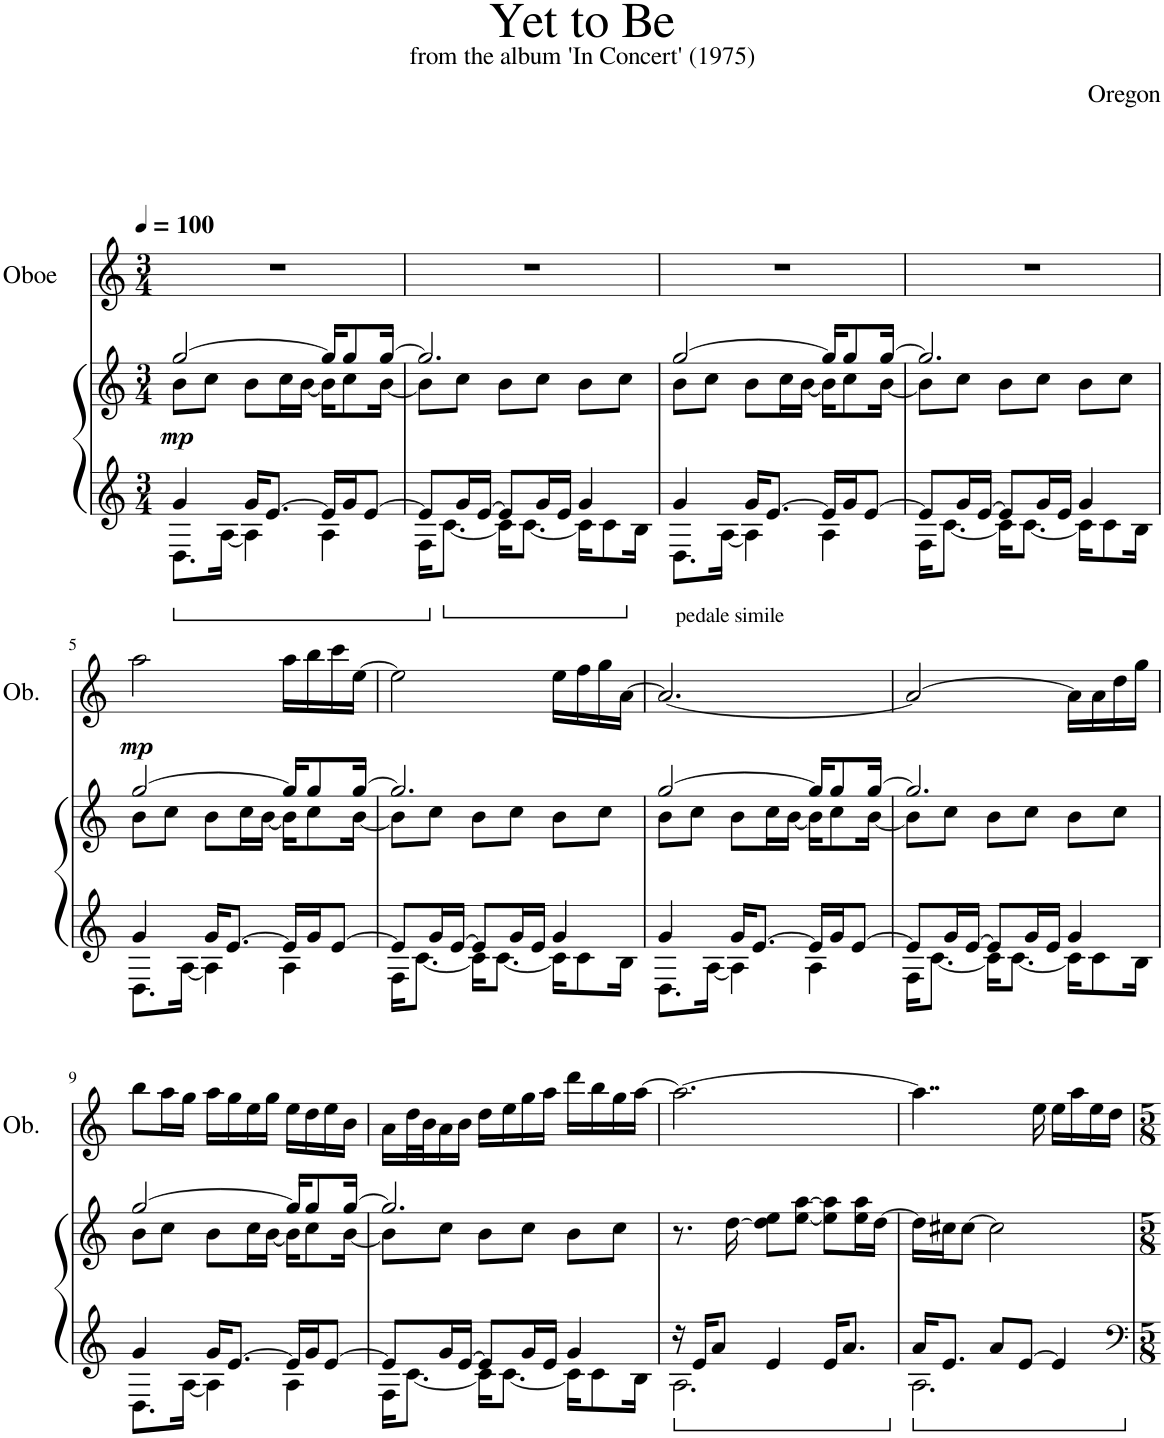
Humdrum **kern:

**kern	**kern	**dynam	**kern	**dynam
*part2	*part2	*part2	*part1	*part1
*staff3	*staff2	*staff2/3	*staff1	*staff1
*I"Piano	*	*	*I"Oboe	*
*I'Pno	*	*	*I'Ob.	*
*clefG2	*clefG2	*	*clefG2	*
*k[]	*k[]	*	*k[]	*
*M3/4	*M3/4	*	*M3/4	*
*MM100	*MM100	*	*MM100	*
=1	=1	=1	=1	=1
*^	*^	*	*	*
!	!	!	!	!LO:DY:b	!	!
4g/	8.D\L	[2gg/	8b\L	mp	2.r	.
.	.	.	8cc\J	.	.	.
.	[16A\Jk	.	.	.	.	.
16g/KL	4A\]	.	8b\L	.	.	.
[8.e/J	.	.	.	.	.	.
.	.	.	16cc\L	.	.	.
.	.	.	[16b\JJ	.	.	.
16e/LL]	4A\	16gg/KL]	16b\KL]	.	.	.
16g/J	.	8gg/	8cc\	.	.	.
[8e/J	.	.	.	.	.	.
.	.	[16gg/Jk	[16b\Jk	.	.	.
=2	=2	=2	=2	=2	=2	=2
8e/L]	16F\KL	2.gg/]	8b\L]	.	2.r	.
.	[8.c\J	.	.	.	.	.
16g/L	.	.	8cc\J	.	.	.
[16e/JJ	.	.	.	.	.	.
8e/L]	16c\KL]	.	8b\L	.	.	.
.	[8.c\J	.	.	.	.	.
16g/L	.	.	8cc\J	.	.	.
16e/JJ	.	.	.	.	.	.
4g/	16c\KL]	.	8b\L	.	.	.
.	8c\	.	.	.	.	.
.	.	.	8cc\J	.	.	.
.	16B\Jk	.	.	.	.	.
=3	=3	=3	=3	=3	=3	=3
!LO:TX:b:t=pedale simile	!	!	!	!	!	!
4g/	8.D\L	[2gg/	8b\L	.	2.r	.
.	.	.	8cc\J	.	.	.
.	[16A\Jk	.	.	.	.	.
16g/KL	4A\]	.	8b\L	.	.	.
[8.e/J	.	.	.	.	.	.
.	.	.	16cc\L	.	.	.
.	.	.	[16b\JJ	.	.	.
16e/LL]	4A\	16gg/KL]	16b\KL]	.	.	.
16g/J	.	8gg/	8cc\	.	.	.
[8e/J	.	.	.	.	.	.
.	.	[16gg/Jk	[16b\Jk	.	.	.
=4	=4	=4	=4	=4	=4	=4
8e/L]	16F\KL	2.gg/]	8b\L]	.	2.r	.
.	[8.c\J	.	.	.	.	.
16g/L	.	.	8cc\J	.	.	.
[16e/JJ	.	.	.	.	.	.
8e/L]	16c\KL]	.	8b\L	.	.	.
.	[8.c\J	.	.	.	.	.
16g/L	.	.	8cc\J	.	.	.
16e/JJ	.	.	.	.	.	.
4g/	16c\KL]	.	8b\L	.	.	.
.	8c\	.	.	.	.	.
.	.	.	8cc\J	.	.	.
.	16B\Jk	.	.	.	.	.
!!LO:LB:g=z
=5	=5	=5	=5	=5	=5	=5
!	!	!	!	!	!	!LO:DY:b
4g/	8.D\L	[2gg/	8b\L	.	2aa\	mp
.	.	.	8cc\J	.	.	.
.	[16A\Jk	.	.	.	.	.
16g/KL	4A\]	.	8b\L	.	.	.
[8.e/J	.	.	.	.	.	.
.	.	.	16cc\L	.	.	.
.	.	.	[16b\JJ	.	.	.
16e/LL]	4A\	16gg/KL]	16b\KL]	.	16aa\LL	.
16g/J	.	8gg/	8cc\	.	16bb\	.
[8e/J	.	.	.	.	16ccc\	.
.	.	[16gg/Jk	[16b\Jk	.	[16ee\JJ	.
=6	=6	=6	=6	=6	=6	=6
8e/L]	16F\KL	2.gg/]	8b\L]	.	2ee\]	.
.	[8.c\J	.	.	.	.	.
16g/L	.	.	8cc\J	.	.	.
[16e/JJ	.	.	.	.	.	.
8e/L]	16c\KL]	.	8b\L	.	.	.
.	[8.c\J	.	.	.	.	.
16g/L	.	.	8cc\J	.	.	.
16e/JJ	.	.	.	.	.	.
4g/	16c\KL]	.	8b\L	.	16ee\LL	.
.	8c\	.	.	.	16ff\	.
.	.	.	8cc\J	.	16gg\	.
.	16B\Jk	.	.	.	[16a\JJ	.
=7	=7	=7	=7	=7	=7	=7
4g/	8.D\L	[2gg/	8b\L	.	2.a/_	.
.	.	.	8cc\J	.	.	.
.	[16A\Jk	.	.	.	.	.
16g/KL	4A\]	.	8b\L	.	.	.
[8.e/J	.	.	.	.	.	.
.	.	.	16cc\L	.	.	.
.	.	.	[16b\JJ	.	.	.
16e/LL]	4A\	16gg/KL]	16b\KL]	.	.	.
16g/J	.	8gg/	8cc\	.	.	.
[8e/J	.	.	.	.	.	.
.	.	[16gg/Jk	[16b\Jk	.	.	.
=8	=8	=8	=8	=8	=8	=8
8e/L]	16F\KL	2.gg/]	8b\L]	.	2a/_	.
.	[8.c\J	.	.	.	.	.
16g/L	.	.	8cc\J	.	.	.
[16e/JJ	.	.	.	.	.	.
8e/L]	16c\KL]	.	8b\L	.	.	.
.	[8.c\J	.	.	.	.	.
16g/L	.	.	8cc\J	.	.	.
16e/JJ	.	.	.	.	.	.
4g/	16c\KL]	.	8b\L	.	16a\LL]	.
.	8c\	.	.	.	16a\	.
.	.	.	8cc\J	.	16dd\	.
.	16B\Jk	.	.	.	16gg\JJ	.
!!LO:LB:g=z
=9	=9	=9	=9	=9	=9	=9
4g/	8.D\L	[2gg/	8b\L	.	8bb\L	.
.	.	.	8cc\J	.	16aa\L	.
.	[16A\Jk	.	.	.	16gg\JJ	.
16g/KL	4A\]	.	8b\L	.	16aa\LL	.
[8.e/J	.	.	.	.	16gg\	.
.	.	.	16cc\L	.	16ee\	.
.	.	.	[16b\JJ	.	16gg\JJ	.
16e/LL]	4A\	16gg/KL]	16b\KL]	.	16ee\LL	.
16g/J	.	8gg/	8cc\	.	16dd\	.
[8e/J	.	.	.	.	16ee\	.
.	.	[16gg/Jk	[16b\Jk	.	16b\JJ	.
=10	=10	=10	=10	=10	=10	=10
8e/L]	16F\KL	2.gg/]	8b\L]	.	16a\LL	.
.	[8.c\J	.	.	.	32dd\L	.
.	.	.	.	.	32b\J	.
16g/L	.	.	8cc\J	.	16a\	.
[16e/JJ	.	.	.	.	16b\JJ	.
8e/L]	16c\KL]	.	8b\L	.	16dd\LL	.
.	[8.c\J	.	.	.	16ee\	.
16g/L	.	.	8cc\J	.	16gg\	.
16e/JJ	.	.	.	.	16aa\JJ	.
4g/	16c\KL]	.	8b\L	.	16ddd\LL	.
.	8c\	.	.	.	16bb\	.
.	.	.	8cc\J	.	16gg\	.
.	16B\Jk	.	.	.	[16aa\JJ	.
*	*	*v	*v	*	*	*
=11	=11	=11	=11	=11	=11
16r	2.A\	8.r	.	2.aa\_	.
16e/KL	.	.	.	.	.
8a/J	.	.	.	.	.
.	.	[16dd\	.	.	.
4e/	.	8dd\] 8ee\L	.	.	.
.	.	[8ee\ [8aa\J	.	.	.
16e/KL	.	8ee\] 8aa\]L	.	.	.
8.a/J	.	.	.	.	.
.	.	16ee\ 16aa\L	.	.	.
.	.	[16dd\JJ	.	.	.
=12	=12	=12	=12	=12	=12
16a/KL	2.A\	16dd\LL]	.	4..aa\]	.
8.e/J	.	16cc#X\J	.	.	.
.	.	[8cc#\J	.	.	.
8a/L	.	2cc#\]	.	.	.
[8e/J	.	.	.	.	.
.	.	.	.	16ee\	.
4e/]	.	.	.	16ee\LL	.
.	.	.	.	16aa\	.
.	.	.	.	16ee\	.
.	.	.	.	16dd\JJ	.
*v	*v	*	*	*	*
=	=	=	=	=
*-	*-	*-	*-	*-
